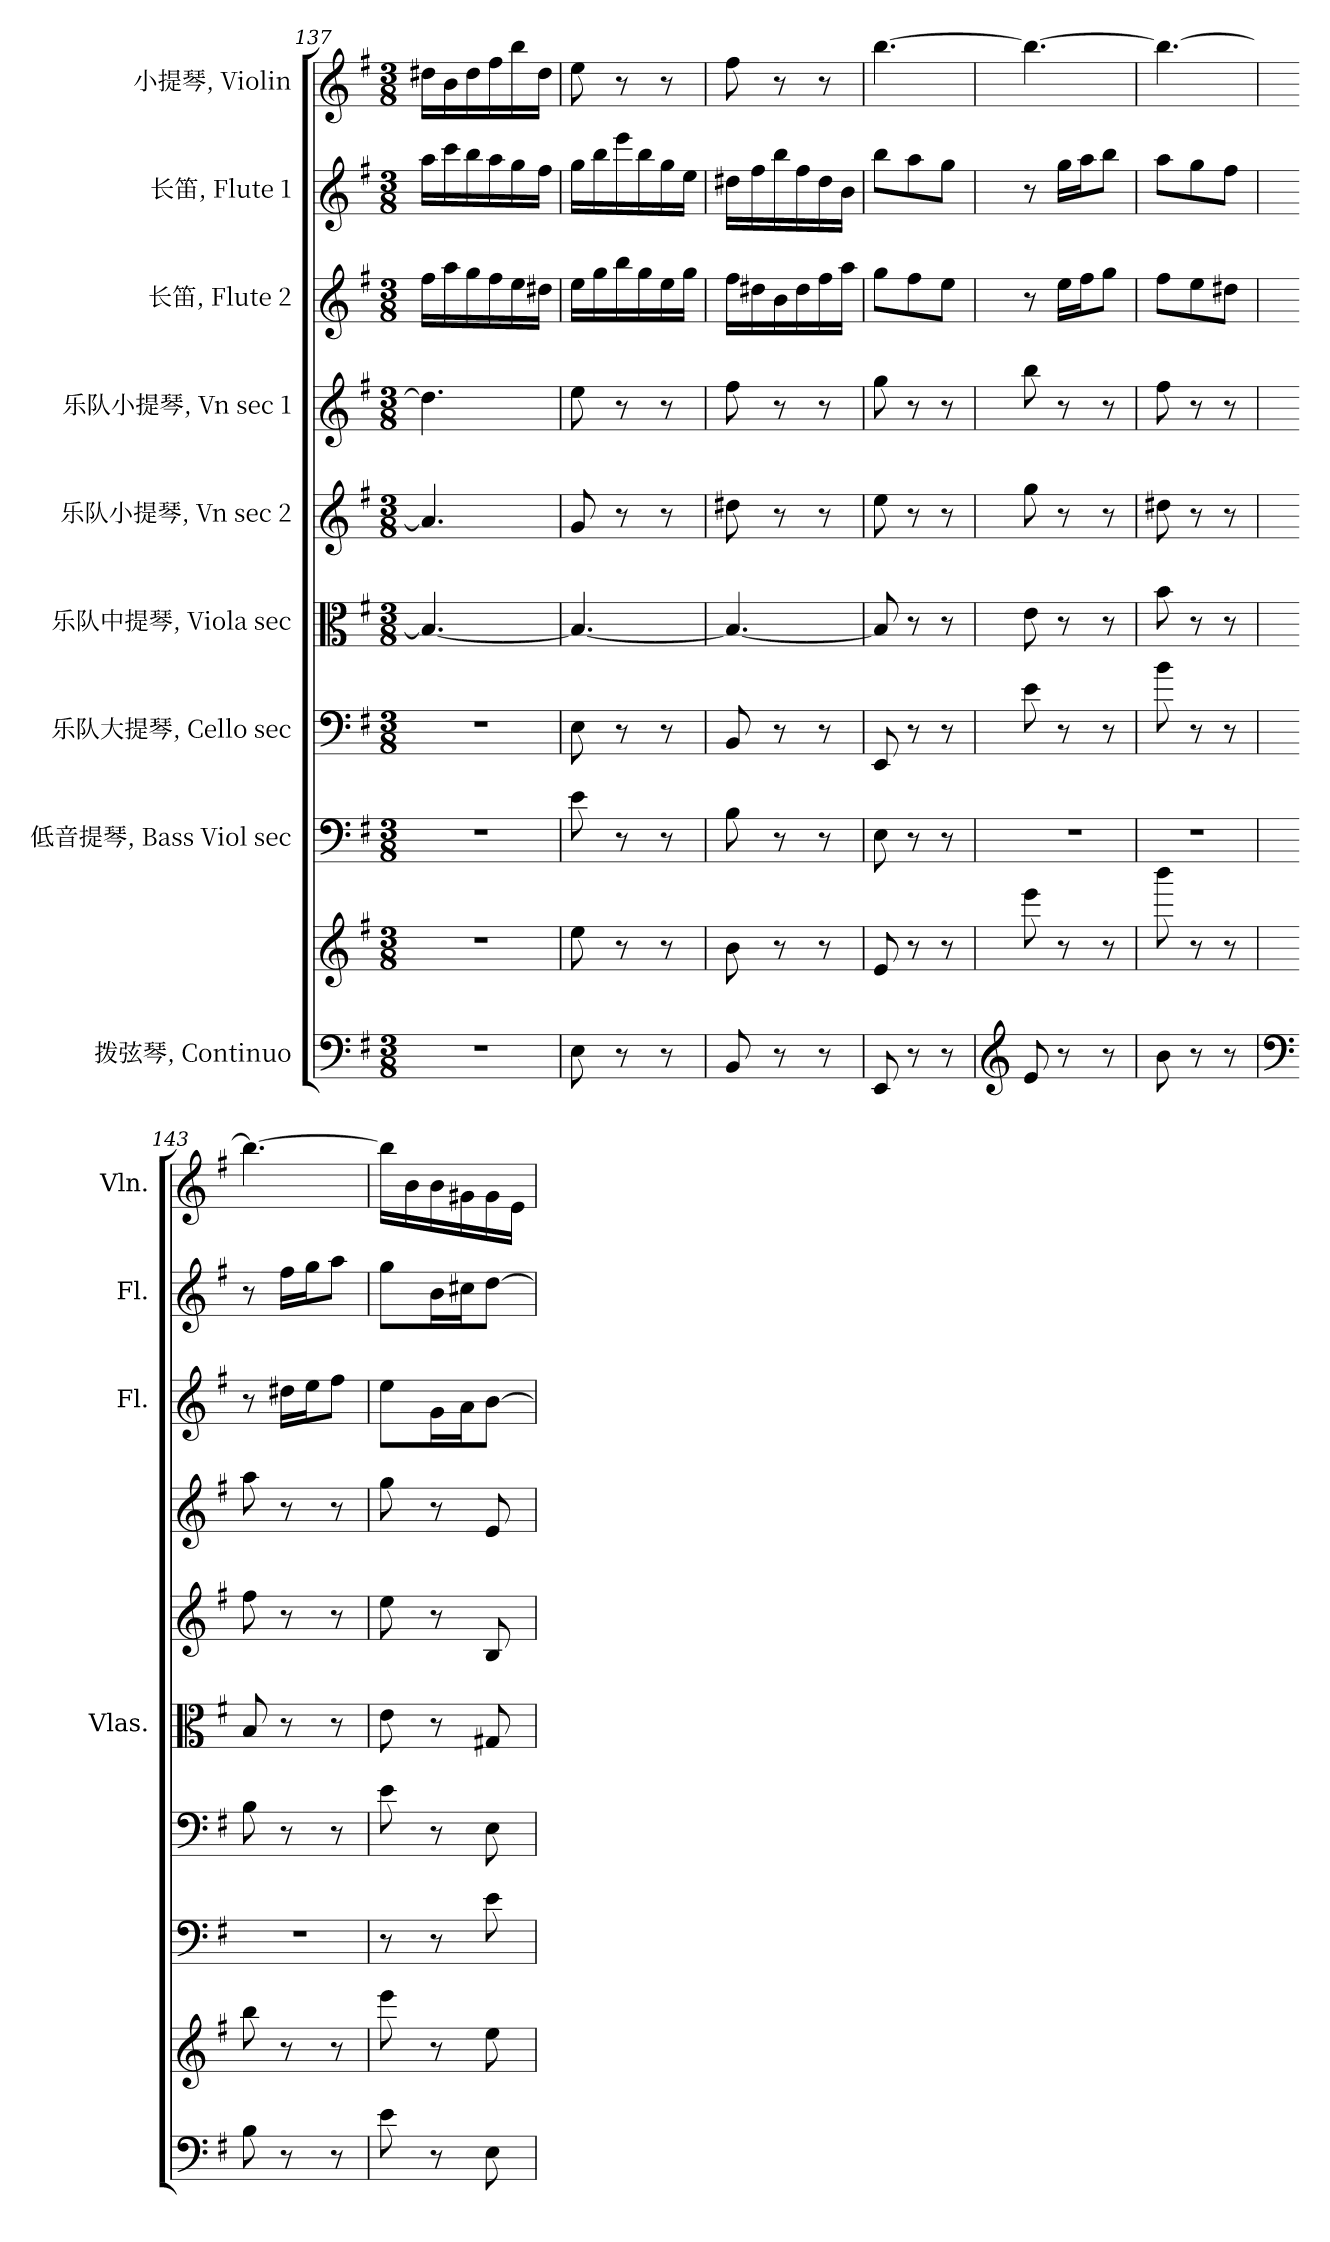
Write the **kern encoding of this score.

**kern	**kern	**kern	**kern	**kern	**kern	**kern	**kern	**kern	**kern
*part9	*part9	*part8	*part7	*part6	*part5	*part4	*part3	*part2	*part1
*staff10	*staff9	*staff8	*staff7	*staff6	*staff5	*staff4	*staff3	*staff2	*staff1
*I"拨弦琴, Continuo	*	*I"低音提琴, Bass Viol sec	*I"乐队大提琴, Cello sec	*I"乐队中提琴, Viola sec	*I"乐队小提琴, Vn sec 2	*I"乐队小提琴, Vn sec 1	*I"长笛, Flute 2	*I"长笛, Flute 1	*I"小提琴, Violin
*	*	*	*	*I'Vlas.	*	*	*I'Fl.	*I'Fl.	*I'Vln.
!!LO:PB:g=z
*clefF4	*clefG2	*clefF4	*clefF4	*clefC3	*clefG2	*clefG2	*clefG2	*clefG2	*clefG2
*	*	*ITrd7c12	*	*	*	*	*	*	*
*k[f#]	*k[f#]	*k[f#]	*k[f#]	*k[f#]	*k[f#]	*k[f#]	*k[f#]	*k[f#]	*k[f#]
*M3/8	*M3/8	*M3/8	*M3/8	*M3/8	*M3/8	*M3/8	*M3/8	*M3/8	*M3/8
=137	=137	=137	=137	=137	=137	=137	=137	=137	=137
4.r	4.r	4.r	4.r	4.B/_	4.a/]	4.dd#\]	16ff#\LL	16aa\LL	16dd#X\LL
.	.	.	.	.	.	.	16aa\	16ccc\	16b\
.	.	.	.	.	.	.	16gg\	16bb\	16dd#\
.	.	.	.	.	.	.	16ff#\	16aa\	16ff#\
.	.	.	.	.	.	.	16ee\	16gg\	16bb\
.	.	.	.	.	.	.	16dd#X\JJ	16ff#\JJ	16dd#\JJ
=138	=138	=138	=138	=138	=138	=138	=138	=138	=138
8E\	8ee\	8E\	8E\	4.B/_	8g/	8ee\	16ee\LL	16gg\LL	8ee\
.	.	.	.	.	.	.	16gg\	16bb\	.
8r	8r	8r	8r	.	8r	8r	16bb\	16eee\	8r
.	.	.	.	.	.	.	16gg\	16bb\	.
8r	8r	8r	8r	.	8r	8r	16ee\	16gg\	8r
.	.	.	.	.	.	.	16gg\JJ	16ee\JJ	.
=139	=139	=139	=139	=139	=139	=139	=139	=139	=139
8BB/	8b\	8BB\	8BB/	4.B/_	8dd#X\	8ff#\	16ff#\LL	16dd#X\LL	8ff#\
.	.	.	.	.	.	.	16dd#X\	16ff#\	.
8r	8r	8r	8r	.	8r	8r	16b\	16bb\	8r
.	.	.	.	.	.	.	16dd#\	16ff#\	.
8r	8r	8r	8r	.	8r	8r	16ff#\	16dd#\	8r
.	.	.	.	.	.	.	16aa\JJ	16b\JJ	.
=140	=140	=140	=140	=140	=140	=140	=140	=140	=140
8EE/	8e/	8EE\	8EE/	8B/]	8ee\	8gg\	8gg\L	8bb\L	[4.bb\
8r	8r	8r	8r	8r	8r	8r	8ff#\	8aa\	.
8r	8r	8r	8r	8r	8r	8r	8ee\J	8gg\J	.
=141	=141	=141	=141	=141	=141	=141	=141	=141	=141
*clefG2	*	*	*	*	*	*	*	*	*
8e/	8eee\	4.r	8e\	8e\	8gg\	8bb\	8r	8r	4.bb\_
8r	8r	.	8r	8r	8r	8r	16ee\LL	16gg\LL	.
.	.	.	.	.	.	.	16ff#\J	16aa\J	.
8r	8r	.	8r	8r	8r	8r	8gg\J	8bb\J	.
=142	=142	=142	=142	=142	=142	=142	=142	=142	=142
8b\	8bbb\	4.r	8b\	8b\	8dd#X\	8ff#\	8ff#\L	8aa\L	4.bb\_
8r	8r	.	8r	8r	8r	8r	8ee\	8gg\	.
8r	8r	.	8r	8r	8r	8r	8dd#X\J	8ff#\J	.
!!LO:PB:g=z
=143	=143	=143	=143	=143	=143	=143	=143	=143	=143
*clefF4	*	*	*	*	*	*	*	*	*
8B\	8bb\	4.r	8B\	8B/	8ff#\	8aa\	8r	8r	4.bb\_
8r	8r	.	8r	8r	8r	8r	16dd#X\LL	16ff#\LL	.
.	.	.	.	.	.	.	16ee\J	16gg\J	.
8r	8r	.	8r	8r	8r	8r	8ff#\J	8aa\J	.
=144	=144	=144	=144	=144	=144	=144	=144	=144	=144
8e\	8eee\	8r	8e\	8e\	8ee\	8gg\	8ee\L	8gg\L	16bb\LL]
.	.	.	.	.	.	.	.	.	16b\
8r	8r	8r	8r	8r	8r	8r	16g\L	16b\L	16b\
.	.	.	.	.	.	.	16a\J	16cc#X\J	16g#X\
8E\	8ee\	8E\	8E\	8G#X/	8B/	8e/	[8b\J	[8dd\J	16g#\
.	.	.	.	.	.	.	.	.	16e\JJ
=	=	=	=	=	=	=	=	=	=
*-	*-	*-	*-	*-	*-	*-	*-	*-	*-
